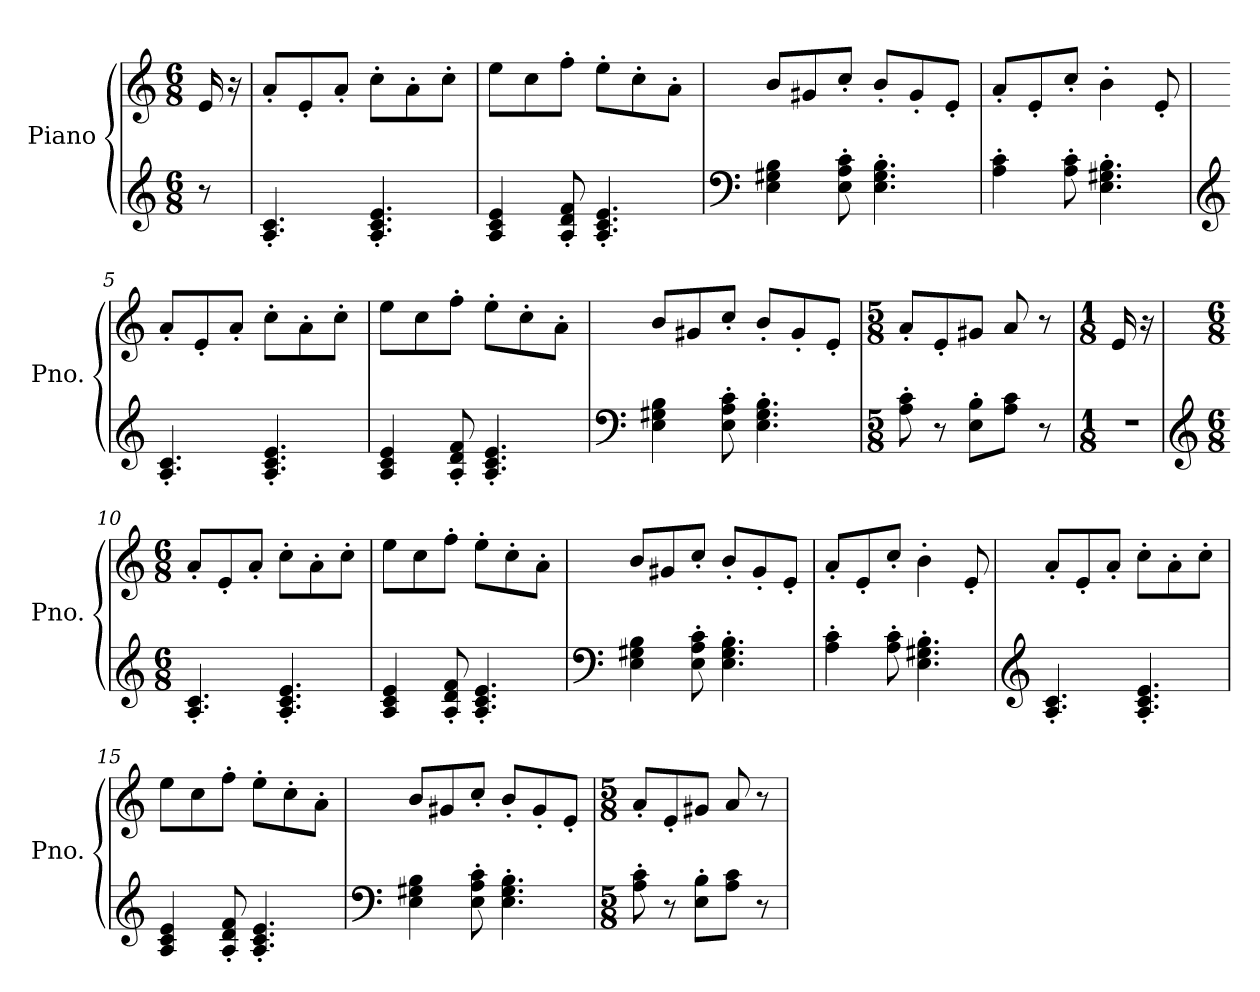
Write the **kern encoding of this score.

**kern	**kern
*part1	*part1
*staff2	*staff1
*I"Piano	*
*I'Pno.	*
*clefG2	*clefG2
*k[]	*k[]
*M6/8	*M6/8
*MM120	*MM120
=	=
8r	16e/
.	16r
=1	=1
4.A/' 4.c/'	8a'/L
.	8e'/
.	8a'/J
4.A/' 4.c/' 4.e/'	8cc'\L
.	8a'\
.	8cc'\J
=2	=2
4A/ 4c/ 4e/	8ee\L
.	8cc\
8A/' 8d/' 8f/'	8ff'\J
4.A/' 4.c/' 4.e/'	8ee'\L
.	8cc'\
.	8a'\J
=3	=3
*clefF4	*
4E\ 4G#X\ 4B\	8b/L
.	8g#X/
8E\' 8A\' 8c\'	8cc'/J
4.E\' 4.G#\' 4.B\'	8b'/L
.	8g#'/
.	8e'/J
=4	=4
4A\' 4c\'	8a'/L
.	8e'/
8A\' 8c\'	8cc'/J
4.E\' 4.G#X\' 4.B\'	4b'\
.	8e'/
=5	=5
*clefG2	*
4.A/' 4.c/'	8a'/L
.	8e'/
.	8a'/J
4.A/' 4.c/' 4.e/'	8cc'\L
.	8a'\
.	8cc'\J
!!LO:LB:g=z
=6	=6
4A/ 4c/ 4e/	8ee\L
.	8cc\
8A/' 8d/' 8f/'	8ff'\J
4.A/' 4.c/' 4.e/'	8ee'\L
.	8cc'\
.	8a'\J
=7	=7
*clefF4	*
4E\ 4G#X\ 4B\	8b/L
.	8g#X/
8E\' 8A\' 8c\'	8cc'/J
4.E\' 4.G#\' 4.B\'	8b'/L
.	8g#'/
.	8e'/J
=8	=8
*M5/8	*M5/8
8A\' 8c\'	8a'/L
8r	8e'/
8E'\ 8B'\L	8g#X/J
8A\ 8c\J	8a/
8r	8r
=9	=9
*M1/8	*M1/8
8r	16e/
.	16r
=10	=10
*clefG2	*
*M6/8	*M6/8
4.A/' 4.c/'	8a'/L
.	8e'/
.	8a'/J
4.A/' 4.c/' 4.e/'	8cc'\L
.	8a'\
.	8cc'\J
!!LO:LB:g=z
=11	=11
4A/ 4c/ 4e/	8ee\L
.	8cc\
8A/' 8d/' 8f/'	8ff'\J
4.A/' 4.c/' 4.e/'	8ee'\L
.	8cc'\
.	8a'\J
=12	=12
*clefF4	*
4E\ 4G#X\ 4B\	8b/L
.	8g#X/
8E\' 8A\' 8c\'	8cc'/J
4.E\' 4.G#\' 4.B\'	8b'/L
.	8g#'/
.	8e'/J
=13	=13
4A\' 4c\'	8a'/L
.	8e'/
8A\' 8c\'	8cc'/J
4.E\' 4.G#X\' 4.B\'	4b'\
.	8e'/
=14	=14
*clefG2	*
4.A/' 4.c/'	8a'/L
.	8e'/
.	8a'/J
4.A/' 4.c/' 4.e/'	8cc'\L
.	8a'\
.	8cc'\J
=15	=15
4A/ 4c/ 4e/	8ee\L
.	8cc\
8A/' 8d/' 8f/'	8ff'\J
4.A/' 4.c/' 4.e/'	8ee'\L
.	8cc'\
.	8a'\J
!!LO:LB:g=z
=16	=16
*clefF4	*
4E\ 4G#X\ 4B\	8b/L
.	8g#X/
8E\' 8A\' 8c\'	8cc'/J
4.E\' 4.G#\' 4.B\'	8b'/L
.	8g#'/
.	8e'/J
=17	=17
*M5/8	*M5/8
8A\' 8c\'	8a'/L
8r	8e'/
8E'\ 8B'\L	8g#X/J
8A\ 8c\J	8a/
8r	8r
=	=
*-	*-
